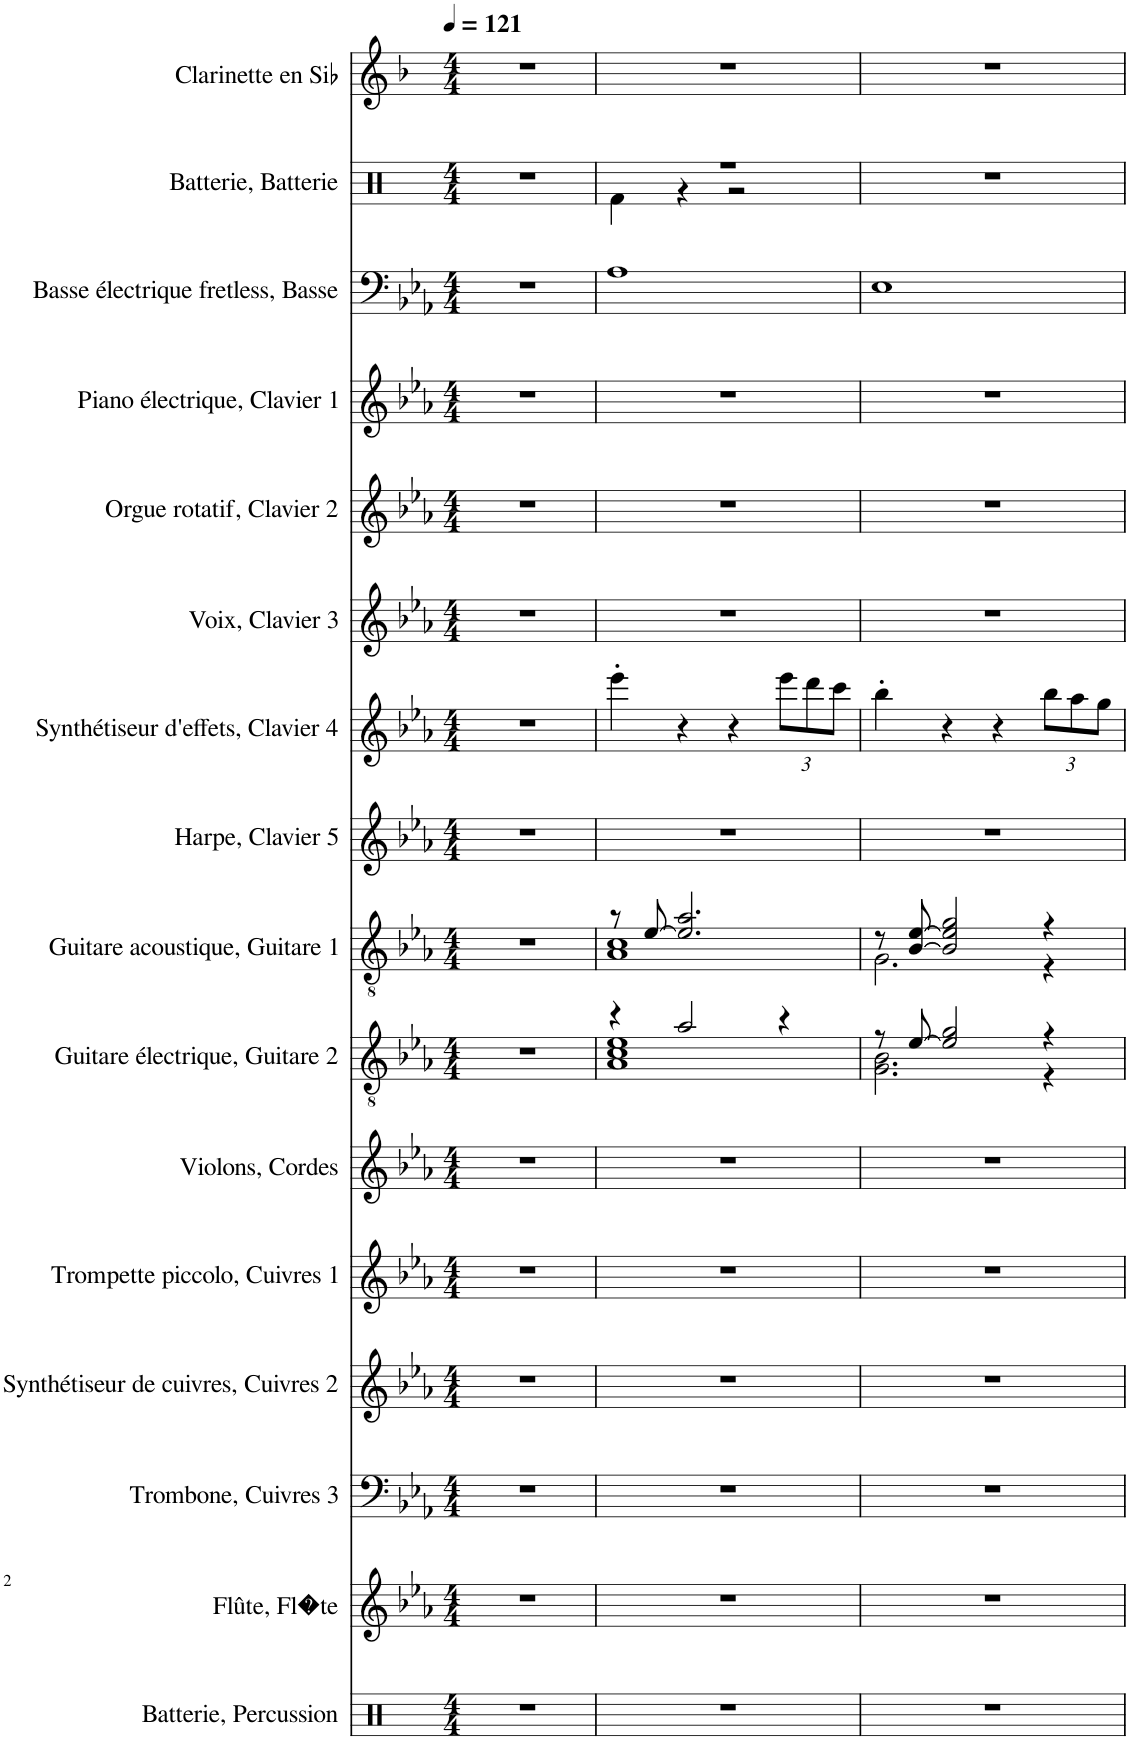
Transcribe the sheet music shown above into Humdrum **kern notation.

**kern	**kern	**kern	**kern	**kern	**kern	**kern	**kern	**kern	**kern	**kern	**kern	**kern	**kern	**kern	**kern
*part16	*part15	*part14	*part13	*part12	*part11	*part10	*part9	*part8	*part7	*part6	*part5	*part4	*part3	*part2	*part1
*staff16	*staff15	*staff14	*staff13	*staff12	*staff11	*staff10	*staff9	*staff8	*staff7	*staff6	*staff5	*staff4	*staff3	*staff2	*staff1
*I"Batterie, Percussion	*I"Flûte, Fl�te	*I"Trombone, Cuivres 3	*I"Synthétiseur de cuivres, Cuivres 2	*I"Trompette piccolo, Cuivres 1	*I"Violons, Cordes	*I"Guitare électrique, Guitare 2	*I"Guitare acoustique, Guitare 1	*I"Harpe, Clavier 5	*I"Synthétiseur d'effets, Clavier 4	*I"Voix, Clavier 3	*I"Orgue rotatif, Clavier 2	*I"Piano électrique, Clavier 1	*I"Basse électrique fretless, Basse	*I"Batterie, Batterie	*I"Clarinette en Sib
*I'Bat.	*I'Fl.	*I'Tbn.	*I'Synth.	*I'Tromp. Pic.	*I'Vlns.	*I'Guit. El.	*I'Guit.	*I'Hrp.	*I'Synth.	*I'Vx.	*I'Org. Rot.	*I'Pia. él.	*I'B. él. Frtl.	*I'Bat.	*I'Clar. Sib
*clefX	*clefG2	*clefF4	*clefG2	*clefG2	*clefG2	*clefGv2	*clefGv2	*clefG2	*clefG2	*clefG2	*clefG2	*clefG2	*clefF4	*clefX	*clefG2
*	*	*	*	*Trd-6c-10	*	*	*	*	*	*	*	*	*Trd7c12	*	*Trd1c2
*k[]	*k[b-e-a-]	*k[b-e-a-]	*k[b-e-a-]	*k[b-e-a-]	*k[b-e-a-]	*k[b-e-a-]	*k[b-e-a-]	*k[b-e-a-]	*k[b-e-a-]	*k[b-e-a-]	*k[b-e-a-]	*k[b-e-a-]	*k[b-e-a-]	*k[]	*k[b-]
*M4/4	*M4/4	*M4/4	*M4/4	*M4/4	*M4/4	*M4/4	*M4/4	*M4/4	*M4/4	*M4/4	*M4/4	*M4/4	*M4/4	*M4/4	*M4/4
*MM121	*MM121	*MM121	*MM121	*MM121	*MM121	*MM121	*MM121	*MM121	*MM121	*MM121	*MM121	*MM121	*MM121	*MM121	*MM121
=1	=1	=1	=1	=1	=1	=1	=1	=1	=1	=1	=1	=1	=1	=1	=1
1r	1r	1r	1r	1r	1r	1r	1r	1r	1r	1r	1r	1r	1r	1r	1r
=2	=2	=2	=2	=2	=2	=2	=2	=2	=2	=2	=2	=2	=2	=2	=2
*	*	*	*	*	*	*^	*^	*	*	*	*	*	*	*^	*
1r	1r	1r	1r	1r	1r	4r	1A- 1c 1e-	8r	1A- 1c	1r	4eee-'\	1r	1r	1r	1A-	1r	4Rf\	1r
.	.	.	.	.	.	.	.	[8e-/	.	.	.	.	.	.	.	.	.	.
.	.	.	.	.	.	2a-/	.	2.e-/] 2.a-/	.	.	4r	.	.	.	.	.	4r	.
.	.	.	.	.	.	.	.	.	.	.	4r	.	.	.	.	.	2r	.
*	*	*	*	*	*	*	*	*	*	*	*Xbrackettup	*	*	*	*	*	*	*
.	.	.	.	.	.	4r	.	.	.	.	12eee-\L	.	.	.	.	.	.	.
.	.	.	.	.	.	.	.	.	.	.	12ddd\	.	.	.	.	.	.	.
.	.	.	.	.	.	.	.	.	.	.	12ccc\J	.	.	.	.	.	.	.
*	*	*	*	*	*	*	*	*	*	*	*	*	*	*	*	*v	*v	*
=3	=3	=3	=3	=3	=3	=3	=3	=3	=3	=3	=3	=3	=3	=3	=3	=3	=3
1r	1r	1r	1r	1r	1r	8r	2.G\ 2.B-\	8r	2.G\	1r	4bb-'\	1r	1r	1r	1E-	1r	1r
.	.	.	.	.	.	[8e-/	.	[8B-/ [8e-/	.	.	.	.	.	.	.	.	.
.	.	.	.	.	.	2e-/] 2g/	.	2B-/] 2e-/] 2g/	.	.	4r	.	.	.	.	.	.
.	.	.	.	.	.	.	.	.	.	.	4r	.	.	.	.	.	.
.	.	.	.	.	.	4r	4r	4r	4r	.	12bb-\L	.	.	.	.	.	.
.	.	.	.	.	.	.	.	.	.	.	12aa-\	.	.	.	.	.	.
.	.	.	.	.	.	.	.	.	.	.	12gg\J	.	.	.	.	.	.
*	*	*	*	*	*	*v	*v	*	*	*	*	*	*	*	*	*	*
*	*	*	*	*	*	*	*v	*v	*	*	*	*	*	*	*	*
=	=	=	=	=	=	=	=	=	=	=	=	=	=	=	=
*-	*-	*-	*-	*-	*-	*-	*-	*-	*-	*-	*-	*-	*-	*-	*-
